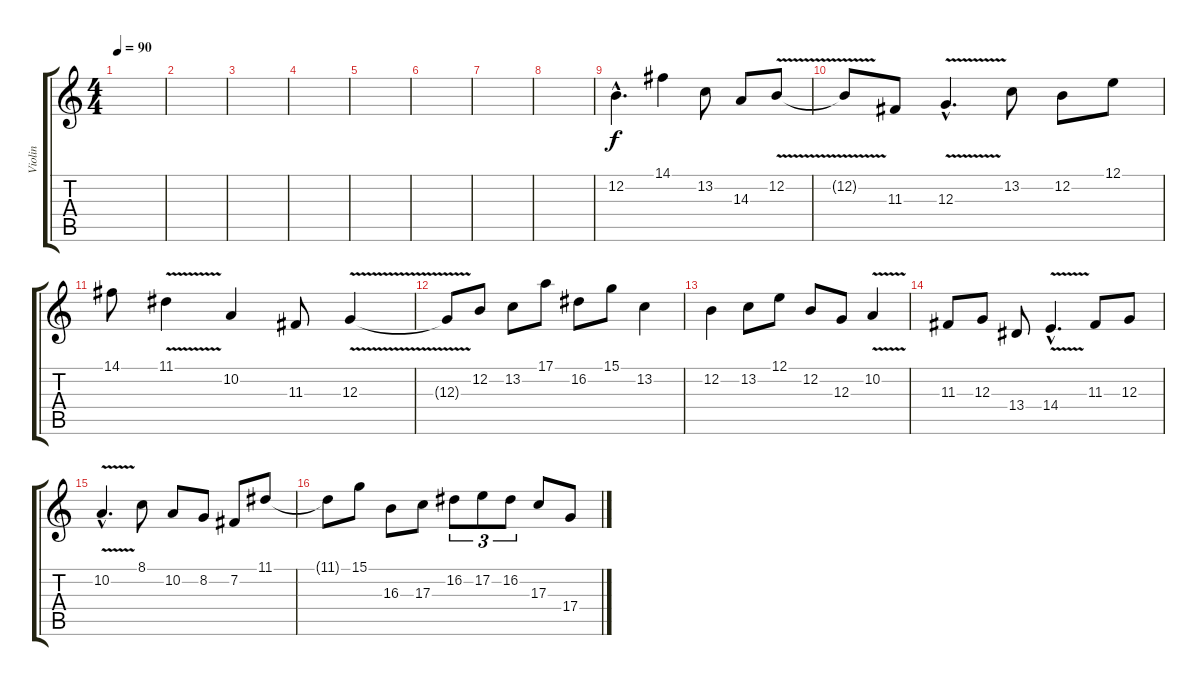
\track ("Violin" "Violin") {instrument violin}
\staff {score tabs}
\tuning (E4 B3 G3 D3 A2 E2) {hide}
\ts (4 4)
\tempo 90
\clef g2
\ks c
|
|
|
|
|
|
|
|
12.2{hac}.4{d} 14.1.4 13.2.8 14.3.8 12.2{v}.8 |
12.2{t}.8 11.3.8 12.3{v hac}.4{d} 13.2.8 12.2.8 12.1.8 |
14.1.8 11.1{v}.4 10.2.4 11.3.8 12.3{v}.4 |
12.3{t}.8 12.2.8 13.2.8 17.1.8 16.2.8 15.1.8 13.2.4 |
12.2.4 13.2.8 12.1.8 12.2.8 12.3.8 10.2{v}.4 |
11.3.8 12.3.8 13.4.8 14.4{v hac}.4{d} 11.3.8 12.3.8 |
10.2{v hac}.4{d} 8.1.8 10.2.8 8.2.8 7.2.8 11.1.8 |
11.1{t}.8 15.1.8 16.3.8 17.3.8 16.2.8{tu (3 2)} 17.2.8{tu (3 2)} 16.2.8{tu (3 2)} 17.3.8 17.4.8
